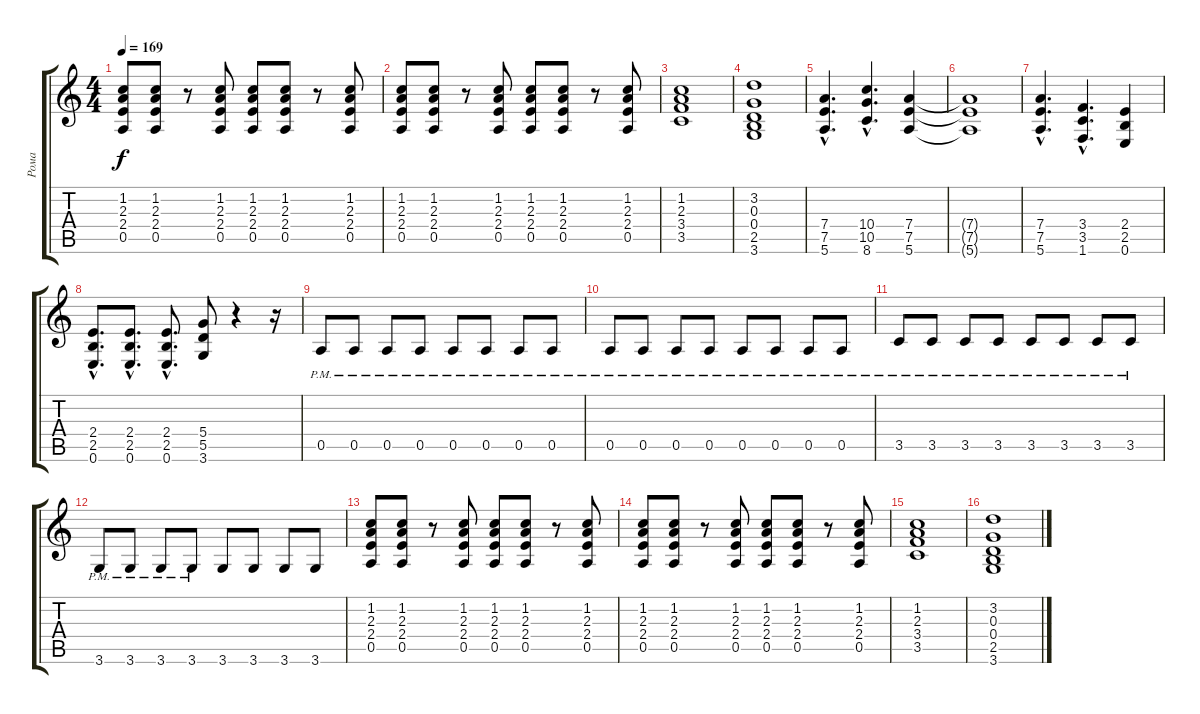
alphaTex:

\track ("Рома" "Рома") {instrument distortionguitar}
\staff {score tabs}
\tuning (E4 B3 G3 D3 A2 E2) {hide}
\ts (4 4)
\tempo 169
\clef g2
\ks c
(1.2 2.3 2.4 0.5).8{dy f} (1.2 2.3 2.4 0.5).8 r.8 (1.2 2.3 2.4 0.5).8 (1.2 2.3 2.4 0.5).8 (1.2 2.3 2.4 0.5).8 r.8 (1.2 2.3 2.4 0.5).8 |
(1.2 2.3 2.4 0.5).8 (1.2 2.3 2.4 0.5).8 r.8 (1.2 2.3 2.4 0.5).8 (1.2 2.3 2.4 0.5).8 (1.2 2.3 2.4 0.5).8 r.8 (1.2 2.3 2.4 0.5).8 |
(1.2 2.3 3.4 3.5).1 |
(3.2 0.3 0.4 2.5 3.6).1 |
(7.4{hac} 7.5{hac} 5.6{hac}).4{d} (10.4{hac} 10.5{hac} 8.6{hac}).4{d} (7.4 7.5 5.6).4 |
(7.4{t} 7.5{t} 5.6{t}).1 |
(7.4{hac} 7.5{hac} 5.6{hac}).4{d} (3.4{hac} 3.5{hac} 1.6{hac}).4{d} (2.4 2.5 0.6).4 |
(2.4{hac} 2.5{hac} 0.6{hac}).8{d} (2.4{hac} 2.5{hac} 0.6{hac}).8{d} (2.4{hac} 2.5{hac} 0.6{hac}).8{d} (5.4 5.5 3.6).8 r.4 r.16 |
0.5{pm}.8 0.5{pm}.8 0.5{pm}.8 0.5{pm}.8 0.5{pm}.8 0.5{pm}.8 0.5{pm}.8 0.5{pm}.8 |
0.5{pm}.8 0.5{pm}.8 0.5{pm}.8 0.5{pm}.8 0.5{pm}.8 0.5{pm}.8 0.5{pm}.8 0.5{pm}.8 |
3.5{pm}.8 3.5{pm}.8 3.5{pm}.8 3.5{pm}.8 3.5{pm}.8 3.5{pm}.8 3.5{pm}.8 3.5{pm}.8 |
3.6{pm}.8 3.6{pm}.8 3.6{pm}.8 3.6{pm}.8 3.6.8 3.6.8 3.6.8 3.6.8 |
(1.2 2.3 2.4 0.5).8 (1.2 2.3 2.4 0.5).8 r.8 (1.2 2.3 2.4 0.5).8 (1.2 2.3 2.4 0.5).8 (1.2 2.3 2.4 0.5).8 r.8 (1.2 2.3 2.4 0.5).8 |
(1.2 2.3 2.4 0.5).8 (1.2 2.3 2.4 0.5).8 r.8 (1.2 2.3 2.4 0.5).8 (1.2 2.3 2.4 0.5).8 (1.2 2.3 2.4 0.5).8 r.8 (1.2 2.3 2.4 0.5).8 |
(1.2 2.3 3.4 3.5).1 |
(3.2 0.3 0.4 2.5 3.6).1
